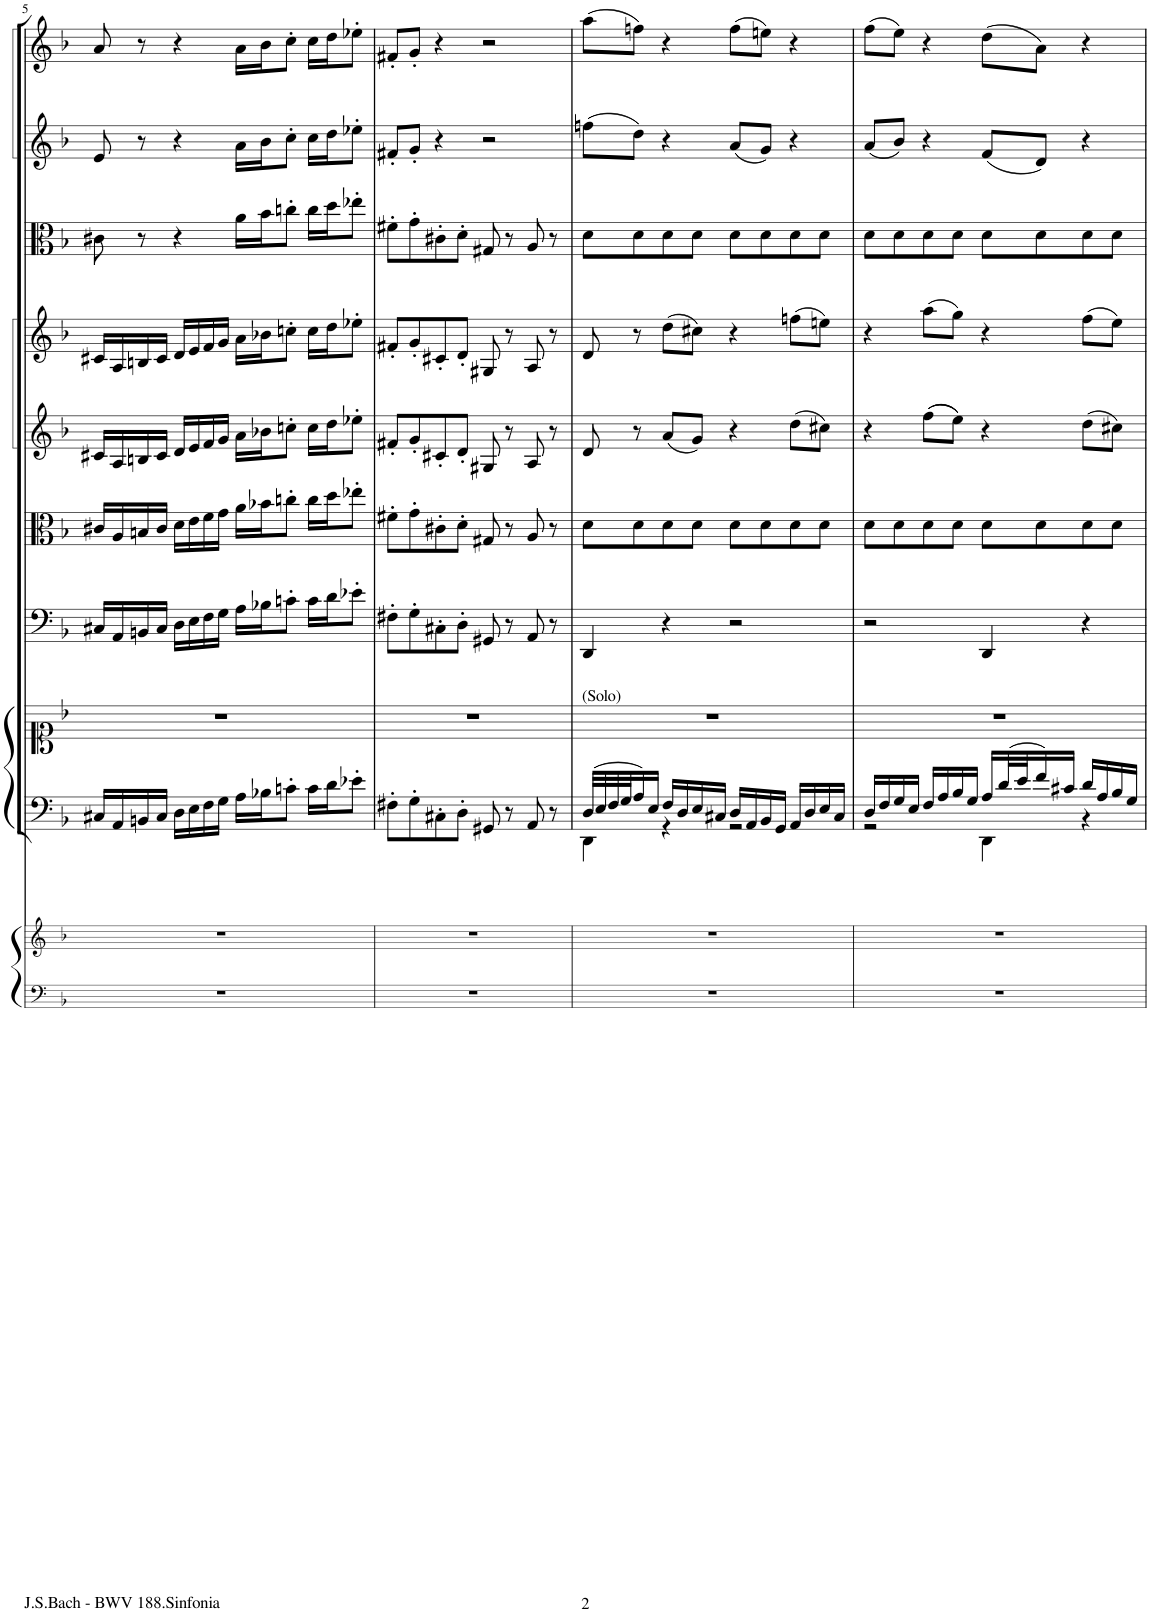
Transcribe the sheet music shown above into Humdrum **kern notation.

**kern	**kern	**kern	**kern	**kern	**kern	**kern	**kern	**kern	**kern	**kern
*part9	*part9	*part8	*part8	*part7	*part6	*part5	*part4	*part3	*part2	*part1
*staff11	*staff10	*staff9	*staff8	*staff7	*staff6	*staff5	*staff4	*staff3	*staff2	*staff1
*I"Piano reduction	*	*I"Organo	*	*I"Continuo	*I"Viola	*I"Violino II	*I"Violino I	*I"Taille	*I"Oboe II	*I"Oboe I
*I'Pno	*	*	*	*	*I'Vla	*I'Vln	*I'Vln	*	*I'Ob	*I'Ob
!!LO:PB:g=z
*clefF4	*clefG2	*clefF4	*clefC1	*clefF4	*clefC3	*clefG2	*clefG2	*clefC3	*clefG2	*clefG2
*k[b-]	*k[b-]	*k[b-]	*k[b-]	*k[b-]	*k[b-]	*k[b-]	*k[b-]	*k[b-]	*k[b-]	*k[b-]
*M4/4	*M4/4	*M4/4	*M4/4	*M4/4	*M4/4	*M4/4	*M4/4	*M4/4	*M4/4	*M4/4
*met(c)	*met(c)	*met(c)	*met(c)	*met(c)	*met(c)	*met(c)	*met(c)	*met(c)	*met(c)	*met(c)
=5	=5	=5	=5	=5	=5	=5	=5	=5	=5	=5
1r	1r	16C#X/LL	1r	16C#X/LL	16c#X/LL	16c#X/LL	16c#X/LL	8c#X\	8e/	8a/
.	.	16AA/	.	16AA/	16A/	16A/	16A/	.	.	.
.	.	16BBn/	.	16BBn/	16Bn/	16Bn/	16Bn/	8r	8r	8r
.	.	16C#/JJ	.	16C#/JJ	16c#/JJ	16c#/JJ	16c#/JJ	.	.	.
.	.	16D\LL	.	16D\LL	16d\LL	16d/LL	16d/LL	4r	4r	4r
.	.	16E\	.	16E\	16e\	16e/	16e/	.	.	.
.	.	16F\	.	16F\	16f\	16f/	16f/	.	.	.
.	.	16G\JJ	.	16G\JJ	16g\JJ	16g/JJ	16g/JJ	.	.	.
.	.	16A\LL	.	16A\LL	16a\LL	16a\LL	16a\LL	16a\LL	16a\LL	16a\LL
.	.	16B-X\J	.	16B-X\J	16b-X\J	16b-X\J	16b-X\J	16b-\J	16b-\J	16b-\J
.	.	8cn'\J	.	8cn'\J	8ccn'\J	8ccn'\J	8ccn'\J	8ccn'\J	8cc'\J	8cc'\J
.	.	16c\LL	.	16c\LL	16cc\LL	16cc\LL	16cc\LL	16cc\LL	16cc\LL	16cc\LL
.	.	16d\J	.	16d\J	16dd\J	16dd\J	16dd\J	16dd\J	16dd\J	16dd\J
.	.	8e-X'\J	.	8e-X'\J	8ee-X'\J	8ee-X'\J	8ee-X'\J	8ee-X'\J	8ee-X'\J	8ee-X'\J
=6	=6	=6	=6	=6	=6	=6	=6	=6	=6	=6
1r	1r	8F#X'\L	1r	8F#X'\L	8f#X'\L	8f#X'/L	8f#X'/L	8f#X'\L	8f#X'/L	8f#X'/L
.	.	8G'\	.	8G'\	8g'\	8g'/	8g'/	8g'\	8g'/J	8g'/J
.	.	8C#X'\	.	8C#X'\	8c#X'\	8c#X'/	8c#X'/	8c#X'\	4r	4r
.	.	8D'\J	.	8D'\J	8d'\J	8d'/J	8d'/J	8d'\J	.	.
.	.	8GG#X/	.	8GG#X/	8G#X/	8G#X/	8G#X/	8G#X/	2r	2r
.	.	8r	.	8r	8r	8r	8r	8r	.	.
.	.	8AA/	.	8AA/	8A/	8A/	8A/	8A/	.	.
.	.	8r	.	8r	8r	8r	8r	8r	.	.
=7	=7	=7	=7	=7	=7	=7	=7	=7	=7	=7
*	*	*^	*	*	*	*	*	*	*	*
!	!	!	!	!LO:TX:a:t=(Solo)	!	!	!	!	!	!	!
1r	1r	32D/LLL	4DD\	1r	4DD/	8d\L	8d/	8d/	8d\L	(8ffn\L	(8aa\L
.	.	32E/	.	.	.	.	.	.	.	.	.
.	.	32F/	.	.	.	.	.	.	.	.	.
.	.	32G/J	.	.	.	.	.	.	.	.	.
.	.	16A/	.	.	.	8d\	8r	8r	8d\	8dd\J)	8ffn\J)
.	.	16E/JJ	.	.	.	.	.	.	.	.	.
.	.	16F/LL	4r	.	4r	8d\	(8a/L	(8dd\L	8d\	4r	4r
.	.	16D/	.	.	.	.	.	.	.	.	.
.	.	16E/	.	.	.	8d\J	8g/J)	8cc#X\J)	8d\J	.	.
.	.	16C#X/JJ	.	.	.	.	.	.	.	.	.
.	.	16D/LL	2r	.	2r	8d\L	4r	4r	8d\L	(8a/L	(8ff\L
.	.	16AA/	.	.	.	.	.	.	.	.	.
.	.	16BB-/	.	.	.	8d\	.	.	8d\	8g/J)	8een\J)
.	.	16GG/JJ	.	.	.	.	.	.	.	.	.
.	.	16AA/LL	.	.	.	8d\	(8dd\L	(8ffn\L	8d\	4r	4r
.	.	16D/	.	.	.	.	.	.	.	.	.
.	.	16E/	.	.	.	8d\J	8cc#X\J)	8een\J)	8d\J	.	.
.	.	16C#/JJ	.	.	.	.	.	.	.	.	.
=8	=8	=8	=8	=8	=8	=8	=8	=8	=8	=8	=8
1r	1r	16D/LL	2r	1r	2r	8d\L	4r	4r	8d\L	(8a/L	(8ff\L
.	.	16F/	.	.	.	.	.	.	.	.	.
.	.	16G/	.	.	.	8d\	.	.	8d\	8b-/J)	8ee\J)
.	.	16E/JJ	.	.	.	.	.	.	.	.	.
.	.	16F/LL	.	.	.	8d\	((8ff\L	(8aa\L	8d\	4r	4r
.	.	16A/	.	.	.	.	.	.	.	.	.
.	.	16B-/	.	.	.	8d\J	8ee\J))	8gg\J)	8d\J	.	.
.	.	16G/JJ	.	.	.	.	.	.	.	.	.
.	.	16A/LL	4DD\	.	4DD/	8d\L	4r	4r	8d\L	(8f/L	(8dd\L
.	.	32d/L	.	.	.	.	.	.	.	.	.
.	.	32e/J	.	.	.	.	.	.	.	.	.
.	.	16f/	.	.	.	8d\	.	.	8d\	8d/J)	8a\J)
.	.	16c#X/JJ	.	.	.	.	.	.	.	.	.
.	.	16d/LL	4r	.	4r	8d\	(8dd\L	(8ff\L	8d\	4r	4r
.	.	16A/	.	.	.	.	.	.	.	.	.
.	.	16B-/	.	.	.	8d\J	8cc#X\J)	8ee\J)	8d\J	.	.
.	.	16G/JJ	.	.	.	.	.	.	.	.	.
*	*	*v	*v	*	*	*	*	*	*	*	*
=	=	=	=	=	=	=	=	=	=	=
*-	*-	*-	*-	*-	*-	*-	*-	*-	*-	*-
